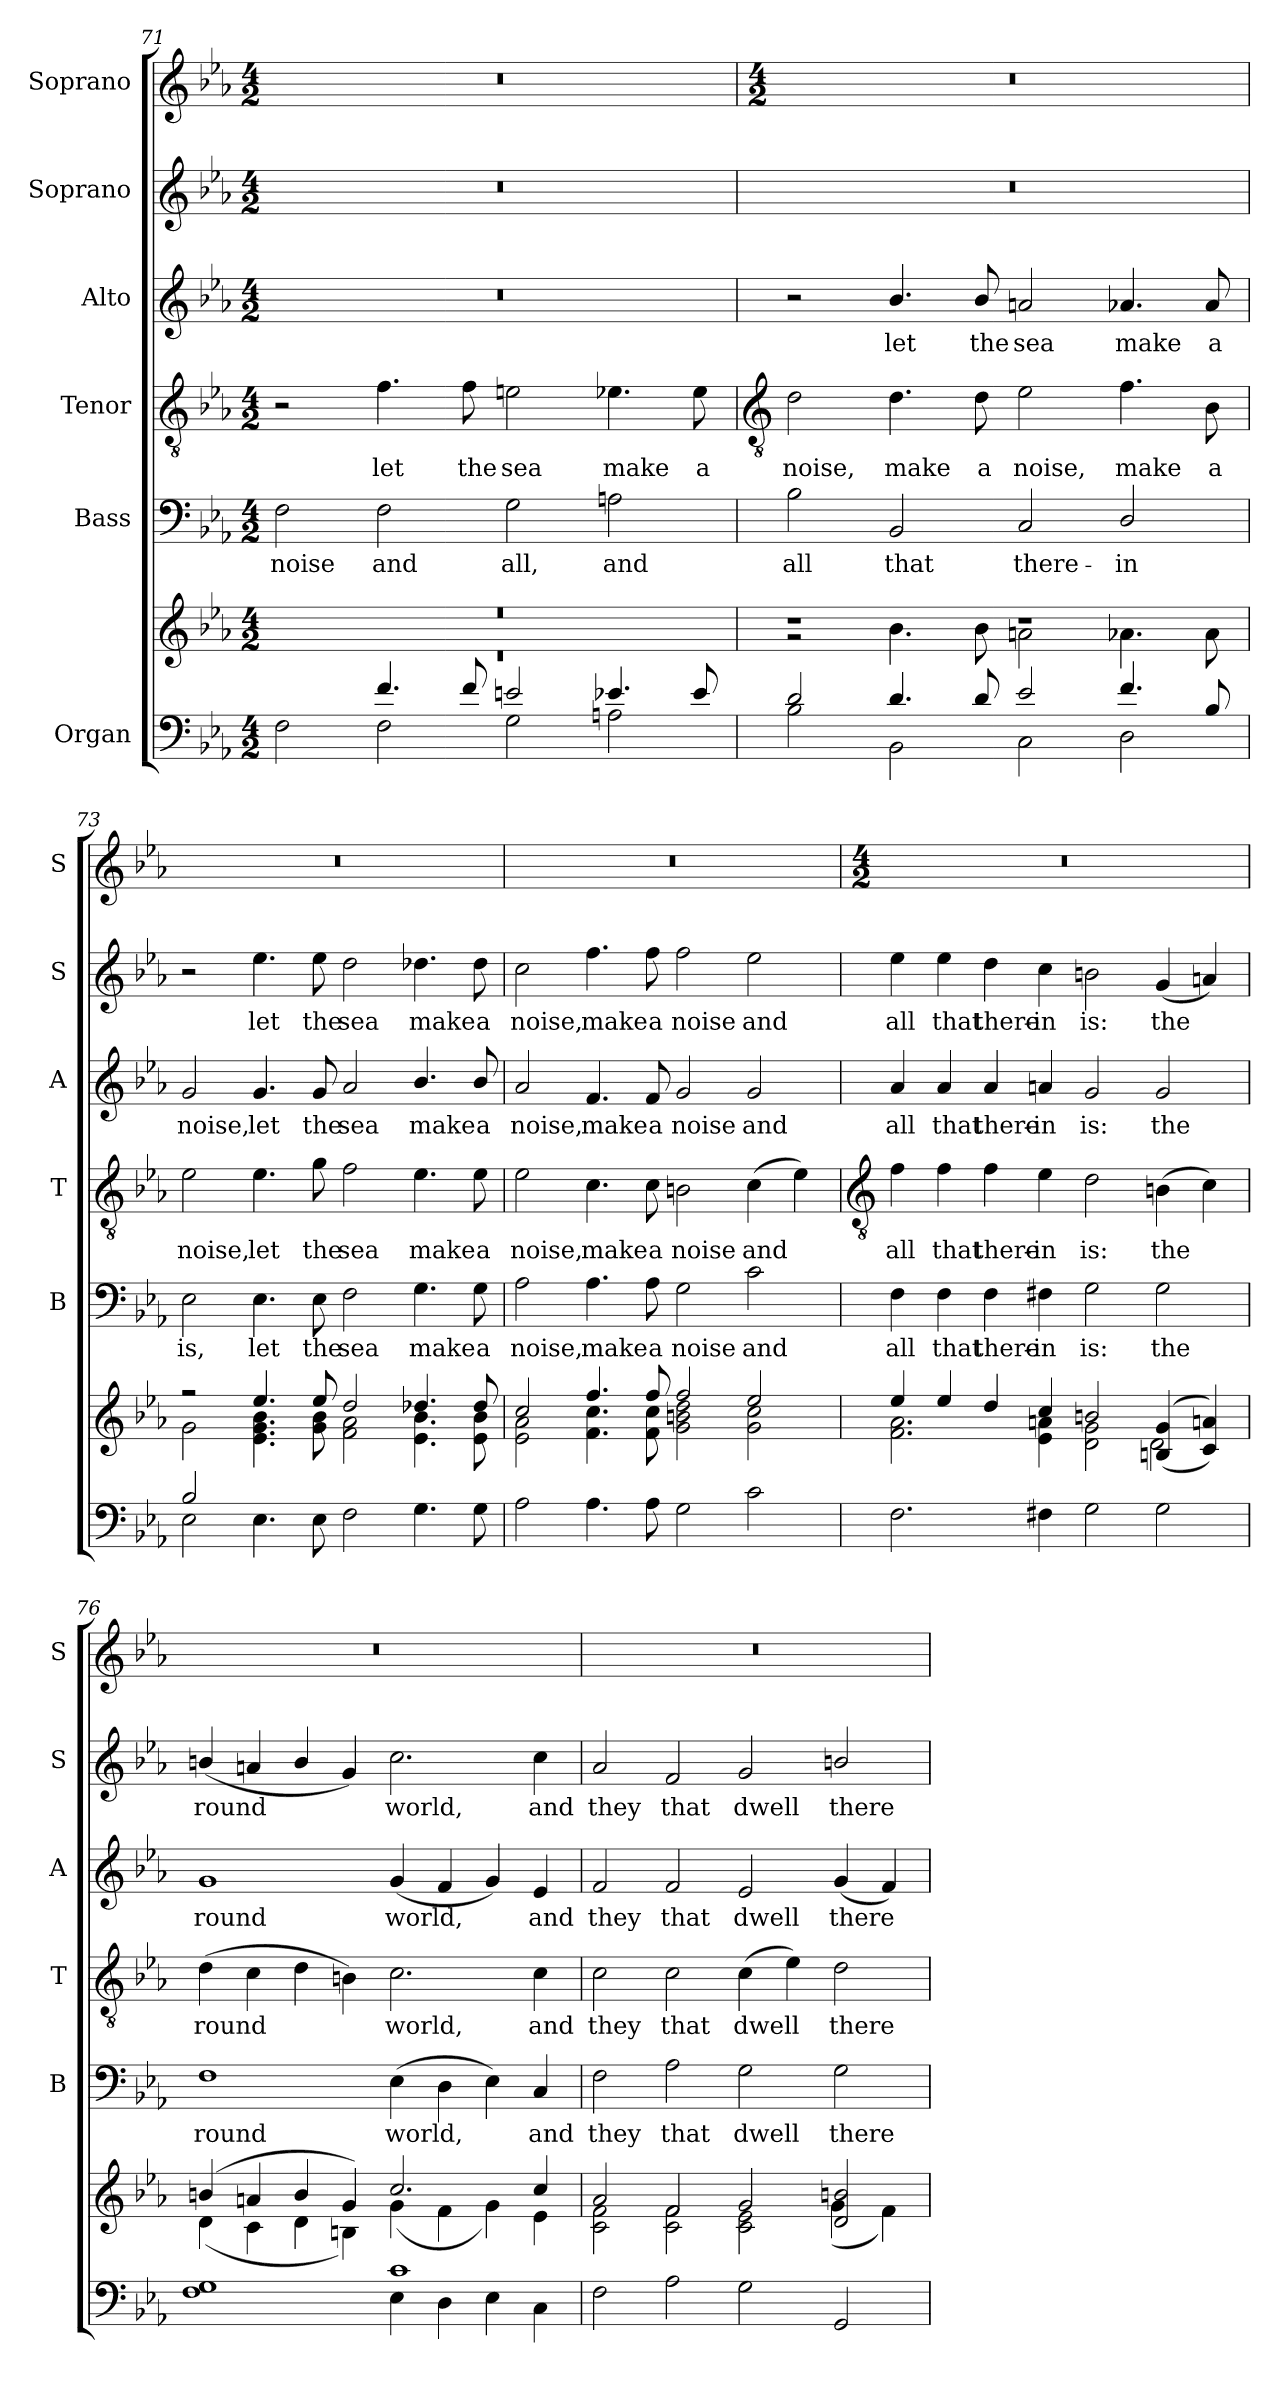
**kern	**kern	**kern	**text	**kern	**text	**kern	**text	**kern	**text	**kern
*part6	*part6	*part5	*part5	*part4	*part4	*part3	*part3	*part2	*part2	*part1
*staff7	*staff6	*staff5	*staff5	*staff4	*staff4	*staff3	*staff3	*staff2	*staff2	*staff1
*I"Organ	*	*I"Bass	*	*I"Tenor	*	*I"Alto	*	*I"Soprano	*	*I"Soprano
*	*	*I'B	*	*I'T	*	*I'A	*	*I'S	*	*I'S
*clefF4	*clefG2	*clefF4	*	*clefGv2	*	*clefG2	*	*clefG2	*	*clefG2
*k[b-e-a-]	*k[b-e-a-]	*k[b-e-a-]	*	*k[b-e-a-]	*	*k[b-e-a-]	*	*k[b-e-a-]	*	*k[b-e-a-]
*E-:	*E-:	*E-:	*	*E-:	*	*E-:	*	*E-:	*	*E-:
*M4/2	*M4/2	*M4/2	*	*M4/2	*	*M4/2	*	*M4/2	*	*M4/2
=71	=71	=71	=71	=71	=71	=71	=71	=71	=71	=71
*^	*^	*	*	*	*	*	*	*	*	*
!	!	!	!	!	!LO:LY:b	!	!	!	!	!	!	!
2ryy	2F\	0r	0r	2F	noise	2r	.	0r	.	0r	.	0r
!	!	!	!	!	!LO:LY:b	!	!LO:LY:b	!	!	!	!	!
4.f/	2F\	.	.	2F	and	4.f	let	.	.	.	.	.
!	!	!	!	!	!	!	!LO:LY:b	!	!	!	!	!
8f/	.	.	.	.	.	8f	the	.	.	.	.	.
!	!	!	!	!	!LO:LY:b	!	!LO:LY:b	!	!	!	!	!
2en/	2G\	.	.	2G	all,	2en	sea	.	.	.	.	.
!	!	!	!	!	!LO:LY:b	!	!LO:LY:b	!	!	!	!	!
4.e-X/	2An\	.	.	2An	and	4.e-X	make	.	.	.	.	.
!	!	!	!	!	!	!	!LO:LY:b	!	!	!	!	!
8e-/	.	.	.	.	.	8e-	a	.	.	.	.	.
!!LO:LB:g=z
=72	=72	=72	=72	=72	=72	=72	=72	=72	=72	=72	=72	=72
*	*	*	*	*	*	*clefGv2	*	*	*	*	*	*
*	*	*	*	*	*	*	*	*	*	*	*	*M4/2
!	!	!	!	!	!LO:LY:b	!	!LO:LY:b	!	!	!	!	!
2d/	2B-\	1r	2r	2B-	all	2d	noise,	2r	.	0r	.	0r
!	!	!	!	!	!LO:LY:b	!	!LO:LY:b	!	!LO:LY:b	!	!	!
4.d/	2BB-\	.	4.b-\	2BB-	that	4.d	make	4.b-/	let	.	.	.
!	!	!	!	!	!	!	!LO:LY:b	!	!LO:LY:b	!	!	!
8d/	.	.	8b-\	.	.	8d	a	8b-/	the	.	.	.
!	!	!	!	!	!LO:LY:b	!	!LO:LY:b	!	!LO:LY:b	!	!	!
2e-/	2C\	1r	2an\	2C	there-	2e-	noise,	2an/	sea	.	.	.
!	!	!	!	!	!LO:LY:b	!	!LO:LY:b	!	!LO:LY:b	!	!	!
4.f/	2D\	.	4.a-X\	2D/	-in	4.f	make	4.a-X/	make	.	.	.
!	!	!	!	!	!	!	!LO:LY:b	!	!LO:LY:b	!	!	!
8B-/	.	.	8a-\	.	.	8B-	a	8a-/	a	.	.	.
=73	=73	=73	=73	=73	=73	=73	=73	=73	=73	=73	=73	=73
!	!	!	!	!	!LO:LY:b	!	!LO:LY:b	!	!LO:LY:b	!	!	!
2B-/	2E-\	2r	2g\	2E-	is,	2e-	noise,	2g/	noise,	2r	.	0r
!	!	!	!	!	!LO:LY:b	!	!LO:LY:b	!	!LO:LY:b	!	!LO:LY:b	!
1.ryy	4.E-\	4.ee-/	4.e-\ 4.g\ 4.b-\	4.E-	let	4.e-	let	4.g/	let	4.ee-	let	.
!	!	!	!	!	!LO:LY:b	!	!LO:LY:b	!	!LO:LY:b	!	!LO:LY:b	!
.	8E-\	8ee-/	8g\ 8b-\	8E-	the	8g	the	8g/	the	8ee-	the	.
!	!	!	!	!	!LO:LY:b	!	!LO:LY:b	!	!LO:LY:b	!	!LO:LY:b	!
.	2F\	2dd/	2f\ 2a-\	2F	sea	2f	sea	2a-/	sea	2dd	sea	.
!	!	!	!	!	!LO:LY:b	!	!LO:LY:b	!	!LO:LY:b	!	!LO:LY:b	!
.	4.G\	4.dd-X/	4.e-\ 4.b-\	4.G	make	4.e-	make	4.b-/	make	4.dd-X	make	.
!	!	!	!	!	!LO:LY:b	!	!LO:LY:b	!	!LO:LY:b	!	!LO:LY:b	!
.	8G\	8dd-/	8e-\ 8b-\	8G	a	8e-	a	8b-/	a	8dd-	a	.
=74	=74	=74	=74	=74	=74	=74	=74	=74	=74	=74	=74	=74
!	!	!	!	!	!LO:LY:b	!	!LO:LY:b	!	!LO:LY:b	!	!LO:LY:b	!
0ryy	2A-\	2cc/	2e-\ 2a-\	2A-	noise,	2e-	noise,	2a-/	noise,	2cc	noise,	0r
!	!	!	!	!	!LO:LY:b	!	!LO:LY:b	!	!LO:LY:b	!	!LO:LY:b	!
.	4.A-\	4.ff/	4.f\ 4.cc\	4.A-	make	4.c	make	4.f/	make	4.ff	make	.
!	!	!	!	!	!LO:LY:b	!	!LO:LY:b	!	!LO:LY:b	!	!LO:LY:b	!
.	8A-\	8ff/	8f\ 8cc\	8A-	a	8c	a	8f/	a	8ff	a	.
!	!	!	!	!	!LO:LY:b	!	!LO:LY:b	!	!LO:LY:b	!	!LO:LY:b	!
.	2G\	2ff/	2g\ 2bn\ 2dd\	2G	noise	2Bn	noise	2g/	noise	2ff	noise	.
!	!	!	!	!	!LO:LY:b	!	!LO:LY:b	!	!LO:LY:b	!	!LO:LY:b	!
.	2c\	2ee-/	2g\ 2cc\	2c	and	(>4c	and	2g/	and	2ee-	and	.
.	.	.	.	.	.	4e-)	.	.	.	.	.	.
!!LO:LB:g=z
=75	=75	=75	=75	=75	=75	=75	=75	=75	=75	=75	=75	=75
*	*	*	*	*	*	*clefGv2	*	*	*	*	*	*
*	*	*	*	*	*	*	*	*	*	*	*	*M4/2
!	!	!	!	!	!LO:LY:b	!	!LO:LY:b	!	!LO:LY:b	!	!LO:LY:b	!
1.ryy	2.F\	4ee-/	2.f\ 2.a-\	4F	all	4f	all	4a-	all	4ee-	all	0r
!	!	!	!	!	!LO:LY:b	!	!LO:LY:b	!	!LO:LY:b	!	!LO:LY:b	!
.	.	4ee-/	.	4F	that	4f	that	4a-	that	4ee-	that	.
!	!	!	!	!	!LO:LY:b	!	!LO:LY:b	!	!LO:LY:b	!	!LO:LY:b	!
.	.	4dd/	.	4F	there-	4f	there-	4a-	there-	4dd	there-	.
!	!	!	!	!	!LO:LY:b	!	!LO:LY:b	!	!LO:LY:b	!	!LO:LY:b	!
.	4F#X\	4cc/	4e-\ 4an\	4F#X	-in	4e-	-in	4an	-in	4cc	-in	.
!	!	!	!	!	!LO:LY:b	!	!LO:LY:b	!	!LO:LY:b	!	!LO:LY:b	!
.	2G\	2bn/	2d\ 2g\	2G	is:	2d	is:	2g	is:	2bn	is:	.
!	!	!	!	!	!LO:LY:b	!	!LO:LY:b	!	!LO:LY:b	!	!LO:LY:b	!
2ryy	2G\	(>(<4Bn/ 4g/	2d\	2G	the	(>4Bn	the	2g	the	(<4g	the	.
.	.	4c/ 4an/))	.	.	.	4c)	.	.	.	4an)	.	.
=76	=76	=76	=76	=76	=76	=76	=76	=76	=76	=76	=76	=76
!	!	!	!	!	!LO:LY:b	!	!LO:LY:b	!	!LO:LY:b	!	!LO:LY:b	!
1ryy	1F\ 1G\	(>4bn/	(<4d\	1F	round	(>4d	round	1g	round	(<4bn/	round	0r
.	.	4an/	4c\	.	.	4c	.	.	.	4an/	.	.
.	.	4b/	4d\	.	.	4d	.	.	.	4b/	.	.
.	.	4g/)	4Bn\)	.	.	4Bn)	.	.	.	4g/)	.	.
!	!	!	!	!	!LO:LY:b	!	!LO:LY:b	!	!LO:LY:b	!	!LO:LY:b	!
1c/	4E-\	2.cc/	(<4g\	(>4E-	world,	2.c	world,	(<4g	world,	2.cc	world,	.
.	4D\	.	4f\	4D	.	.	.	4f	.	.	.	.
.	4E-\	.	4g\)	4E-)	.	.	.	4g)	.	.	.	.
!	!	!	!	!	!LO:LY:b	!	!LO:LY:b	!	!LO:LY:b	!	!LO:LY:b	!
.	4C\	4cc/	4e-\	4C	and	4c	and	4e-	and	4cc	and	.
=77	=77	=77	=77	=77	=77	=77	=77	=77	=77	=77	=77	=77
!	!	!	!	!	!LO:LY:b	!	!LO:LY:b	!	!LO:LY:b	!	!LO:LY:b	!
0ryy	2F\	2a-/	2c\ 2f\	2F	they	2c	they	2f	they	2a-	they	0r
!	!	!	!	!	!LO:LY:b	!	!LO:LY:b	!	!LO:LY:b	!	!LO:LY:b	!
.	2A-\	2f/	2c\ 2f\	2A-	that	2c	that	2f	that	2f	that	.
!	!	!	!	!	!LO:LY:b	!	!LO:LY:b	!	!LO:LY:b	!	!LO:LY:b	!
.	2G\	2g/	2c\ 2e-\	2G	dwell	(>4c	dwell	2e-	dwell	2g	dwell	.
.	.	.	.	.	.	4e-)	.	.	.	.	.	.
!	!	!	!	!	!LO:LY:b	!	!LO:LY:b	!	!LO:LY:b	!	!LO:LY:b	!
.	2GG/	2d/ 2bn/	(<4g\	2G	there-	2d	there-	(<4g	there	2bn/	there-	.
.	.	.	4f\)	.	.	.	.	4f)	.	.	.	.
*v	*v	*	*	*	*	*	*	*	*	*	*	*
*	*v	*v	*	*	*	*	*	*	*	*	*
=	=	=	=	=	=	=	=	=	=	=
*-	*-	*-	*-	*-	*-	*-	*-	*-	*-	*-
